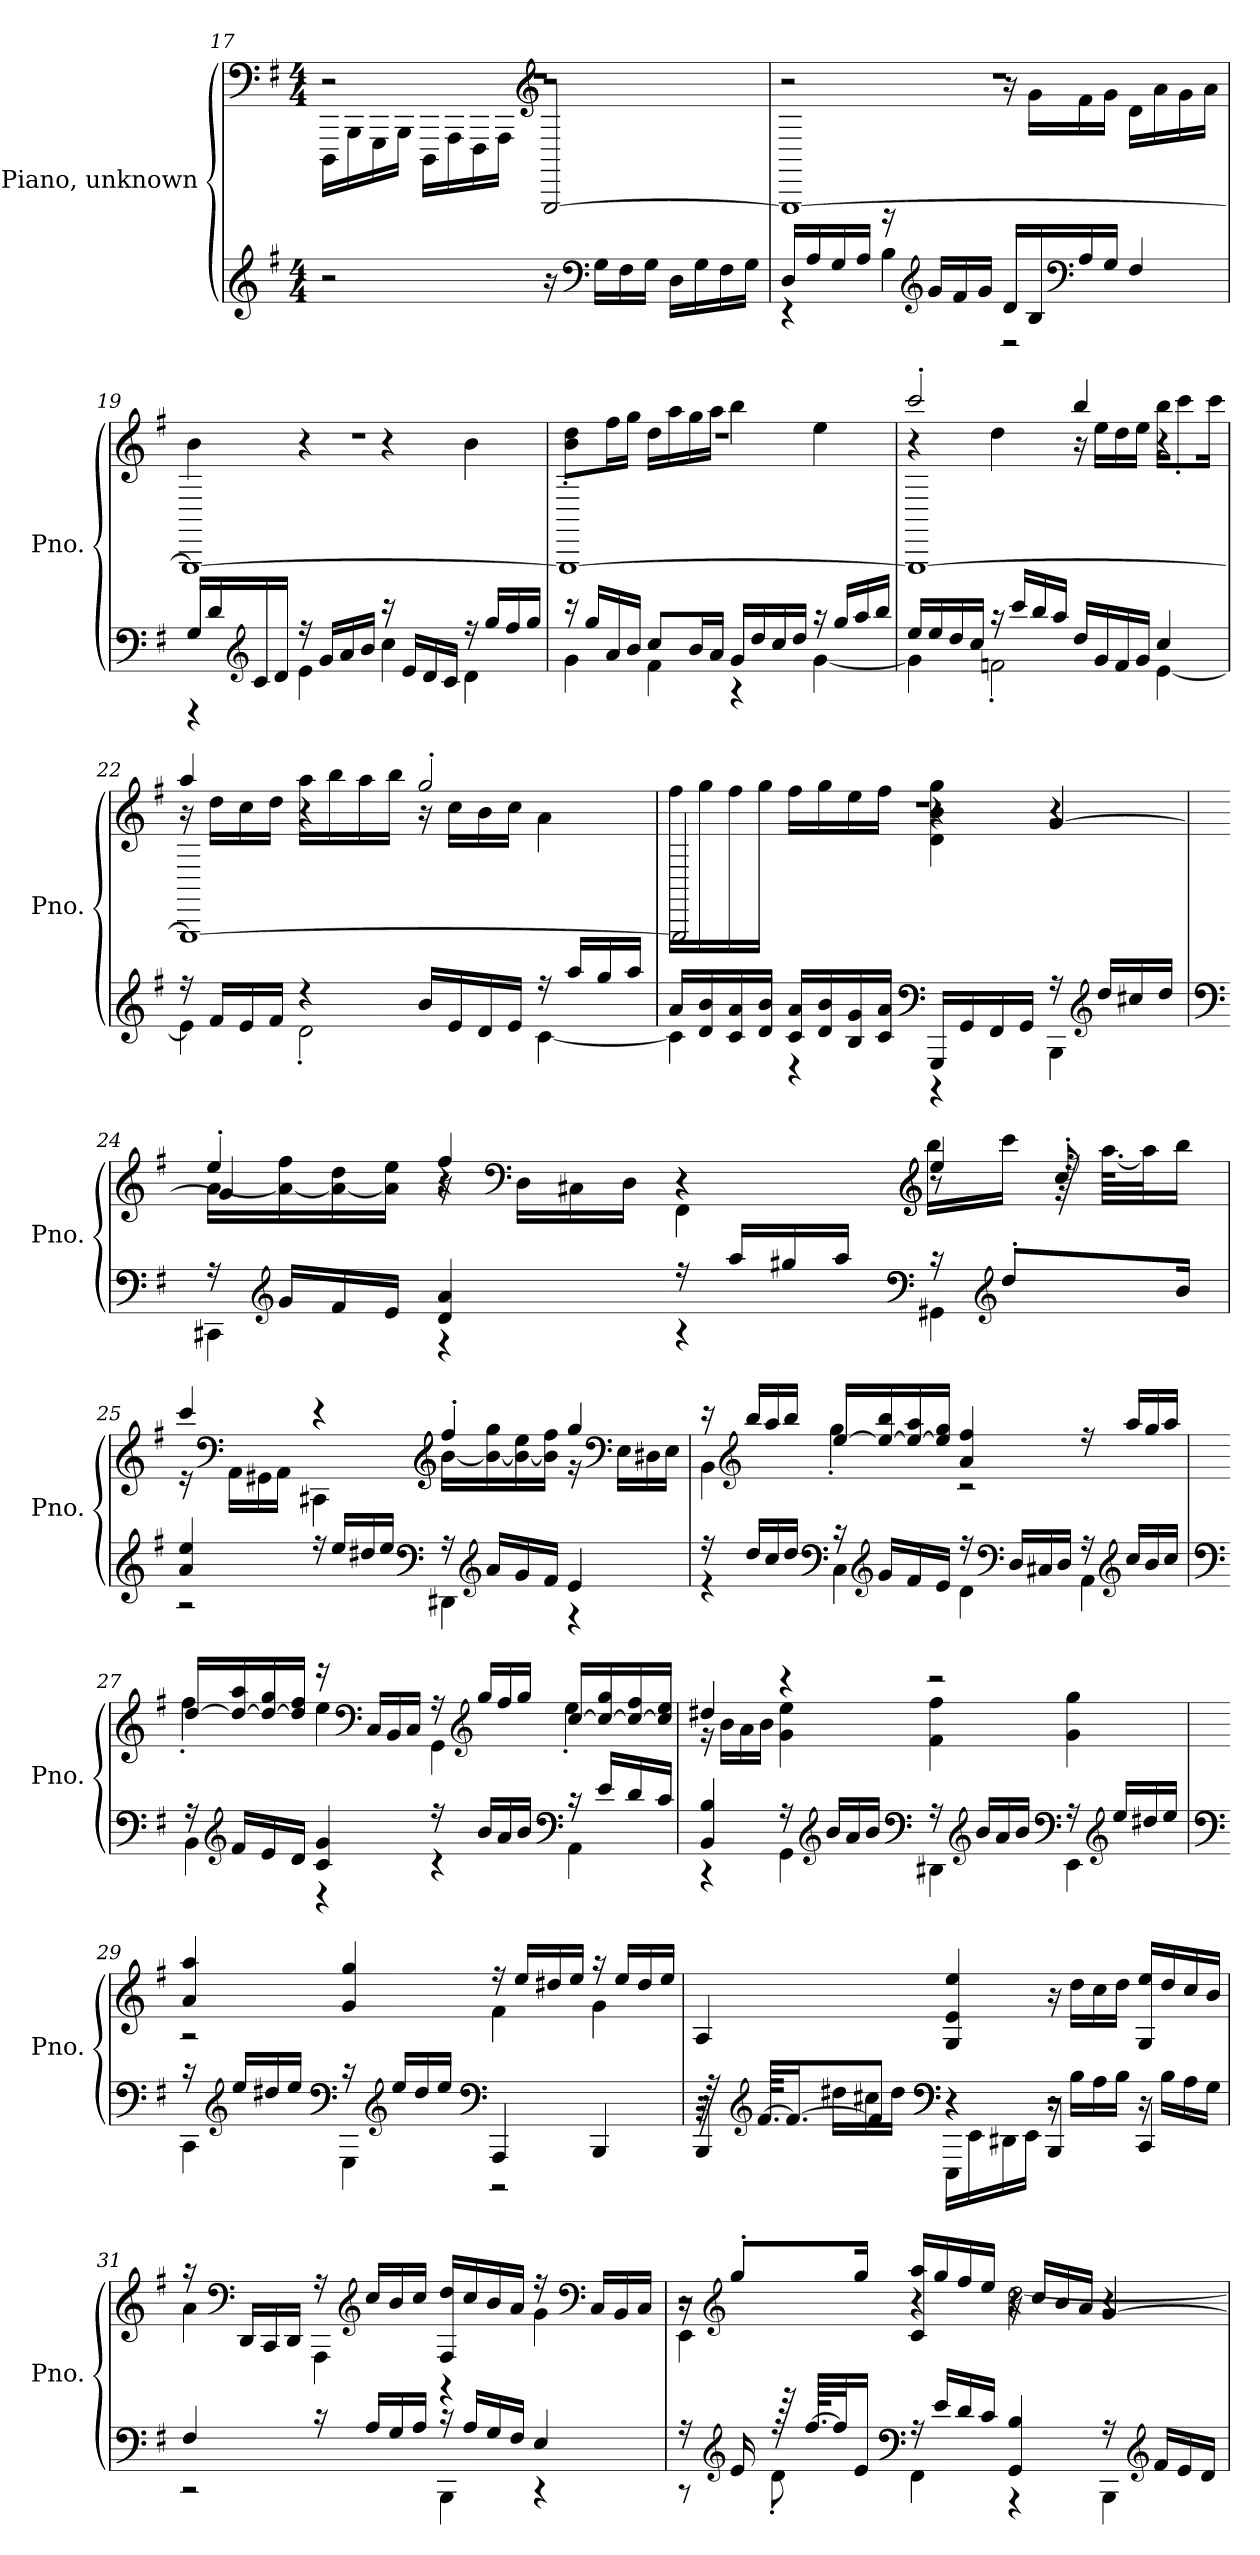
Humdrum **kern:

**kern	**kern
*part1	*part1
*staff2	*staff1
*I"Piano, unknown	*
*I'Pno.	*
!!LO:LB:g=z
*clefG2	*clefF4
*k[f#]	*k[f#]
*M4/4	*M4/4
=17	=17
*	*^
*	*	*^
2r	1r	16DDD\LL	2r
.	.	16BBB\	.
.	.	16GGG\	.
.	.	16BBB\JJ	.
.	.	16DDD\LL	.
.	.	16AAA\	.
.	.	16FFF#\	.
.	.	16AAA\JJ	.
*	*clefG2	*	*
16r	.	2r	[2GGG/
*clefF4	*	*	*
16G\LL	.	.	.
16F#\	.	.	.
16G\JJ	.	.	.
16D\LL	.	.	.
16G\	.	.	.
16F#\	.	.	.
16G\JJ	.	.	.
=18	=18	=18	=18
*^	*	*	*
16D/LL	4r	1r	2r	1GGG_
16A/	.	.	.	.
16G/	.	.	.	.
16A/JJ	.	.	.	.
16r	4B\	.	.	.
*clefG2	*	*	*	*
16g/LL	.	.	.	.
16f#/	.	.	.	.
16g/JJ	.	.	.	.
16d/LL	2r	.	16r	.
16B/	.	.	16g\LL	.
*clefF4	*	*	*	*
16A/	.	.	16f#\	.
16G/JJ	.	.	16g\JJ	.
4F#/	.	.	16d\LL	.
.	.	.	16a\	.
.	.	.	16g\	.
.	.	.	16a\JJ	.
!!LO:LB:g=z	!!	!!
=19	=19	=19	=19	=19
16G/LL	4r	1r	4b\	1GGG_
16d/	.	.	.	.
*clefG2	*	*	*	*
16c/	.	.	.	.
16d/JJ	.	.	.	.
16r	4e\	.	4r	.
16g/LL	.	.	.	.
16a/	.	.	.	.
16b/JJ	.	.	.	.
16r	4cc\	.	4r	.
16e/LL	.	.	.	.
16d/	.	.	.	.
16c/JJ	.	.	.	.
16r	4d\	.	4b\	.
16gg/LL	.	.	.	.
16ff#/	.	.	.	.
16gg/JJ	.	.	.	.
=20	=20	=20	=20	=20
16r	4g\	1r	8b\' 8dd\'L	1GGG_
16gg/LL	.	.	.	.
16a/	.	.	16ff#\L	.
16b/JJ	.	.	16gg\JJ	.
8cc/L	4f#\	.	16dd\LL	.
.	.	.	16aa\	.
16b/L	.	.	16gg\	.
16a/JJ	.	.	16aa\JJ	.
16g/LL	4r	.	4bb\	.
16dd/	.	.	.	.
16cc/	.	.	.	.
16dd/JJ	.	.	.	.
16r	[4g\	.	4ee\	.
16gg/LL	.	.	.	.
16aa/	.	.	.	.
16bb/JJ	.	.	.	.
!!LO:LB:g=z	!!	!!
=21	=21	=21	=21	=21
16ee/LL	4g\]	2ccc'/	4r	1GGG_
16ee/	.	.	.	.
16dd/	.	.	.	.
16cc/JJ	.	.	.	.
16r	2fn'\	.	4dd\	.
16ccc/LL	.	.	.	.
16bb/	.	.	.	.
16aa/JJ	.	.	.	.
16dd/LL	.	4bb/	16r	.
16g/	.	.	16ee\LL	.
16f/	.	.	16dd\	.
16g/JJ	.	.	16ee\JJ	.
4cc/	[4e\	4r	16bb\KL	.
.	.	.	8ccc'\	.
.	.	.	16ccc\Jk	.
=22	=22	=22	=22	=22
16r	4e\]	4aa/	16r	1GGG_
16f#/LL	.	.	16dd\LL	.
16e/	.	.	16cc\	.
16f#/JJ	.	.	16dd\JJ	.
4r	2d'\	4r	16aa\LL	.
.	.	.	16bb\	.
.	.	.	16aa\	.
.	.	.	16bb\JJ	.
16b/LL	.	2gg'/	16r	.
16e/	.	.	16cc\LL	.
16d/	.	.	16b\	.
16e/JJ	.	.	16cc\JJ	.
16r	[4c\	.	4a\	.
16aa/LL	.	.	.	.
16gg/	.	.	.	.
16aa/JJ	.	.	.	.
!!LO:LB:g=z	!!	!!
=23	=23	=23	=23	=23
16a/LL	4c\]	1r	16ff#\LL	2GGG/]
16d/ 16b/	.	.	16gg\	.
16c/ 16a/	.	.	16ff#\	.
16d/ 16b/JJ	.	.	16gg\JJ	.
16c/ 16a/LL	4r	.	16ff#\LL	.
16d/ 16b/	.	.	16gg\	.
16B/ 16g/	.	.	16ee\	.
16c/ 16a/JJ	.	.	16ff#\JJ	.
*clefF4	*	*	*	*
16GGG/LL	4r	.	4d\ 4b\ 4gg\	4r
16GG/	.	.	.	.
16FF#/	.	.	.	.
16GG/JJ	.	.	.	.
16r	4BBB\	.	4r	[4g/
*clefG2	*	*	*	*
16dd/LL	.	.	.	.
16cc#X/	.	.	.	.
16dd/JJ	.	.	.	.
!!LO:PB:g=z	!!	!!
=24	=24	=24	=24	=24
*clefF4	*	*	*	*
16r	4CC#X\	4ee'/	[16a\LL	4g/]
*clefG2	*	*	*	*
16g/LL	.	.	16a\_ 16ff#\	.
16f#/	.	.	16a\_ 16dd\	.
16e/JJ	.	.	16a\] 16ee\JJ	.
4d/ 4a/	4r	4r	16r	4ff#/
*	*	*clefF4	*	*
.	.	.	16D\LL	.
.	.	.	16C#X\	.
.	.	.	16D\JJ	.
16r	4r	4r	4FF#\	4r
16aa/LL	.	.	.	.
16gg#X/	.	.	.	.
16aa/JJ	.	.	.	.
*clefF4	*	*clefG2	*	*
16r	4GG#X\	4ee/	16bb\LL	8r
*clefG2	*	*	*	*
8dd'/L	.	.	16ccc\JJ	.
.	.	.	128r	8cc'/
.	.	.	[64.aa\KLLL	.
.	.	.	32aa\J]	.
16b/Jk	.	.	16bb\JJ	.
*	*	*	*v	*v
!!LO:LB:g=z
=25	=25	=25	=25
4a/ 4ee/	2r	4ccc/	16r
*	*	*clefF4	*
.	.	.	16AA\LL
.	.	.	16GG#X\
.	.	.	16AA\JJ
16r	.	4r	4CC#X\
16ee/LL	.	.	.
16dd#X/	.	.	.
16ee/JJ	.	.	.
*clefF4	*	*clefG2	*
16r	4DD#X\	4ff#'/	[16b\LL
*clefG2	*	*	*
16a/LL	.	.	16b\_ 16gg\
16g/	.	.	16b\_ 16ee\
16f#/JJ	.	.	16b\] 16ff#\JJ
4e/	4r	4gg/	16r
*	*	*clefF4	*
.	.	.	16E\LL
.	.	.	16D#X\
.	.	.	16E\JJ
!!LO:LB:g=z	!!
=26	=26	=26	=26
16r	4r	16r	4BB\
*	*	*clefG2	*
16dd/LL	.	16bb/LL	.
16cc/	.	16aa/	.
16dd/JJ	.	16bb/JJ	.
*clefF4	*	*	*
16r	4C\	[16ee/LL	4gg'\
*clefG2	*	*	*
16g/LL	.	16ee/_ 16bb/	.
16f#/	.	16ee/_ 16aa/	.
16e/JJ	.	16ee/] 16gg/JJ	.
16r	4d\	4a/ 4ff#/	2r
*clefF4	*	*	*
16D/LL	.	.	.
16C#X/	.	.	.
16D/JJ	.	.	.
16r	4AA\	16r	.
*clefG2	*	*	*
16cc/LL	.	16aa/LL	.
16b/	.	16gg/	.
16cc/JJ	.	16aa/JJ	.
!!LO:LB:g=z	!!
=27	=27	=27	=27
*clefF4	*	*	*
16r	4BB\	[16dd/LL	4ff#'\
*clefG2	*	*	*
16f#/LL	.	16dd/_ 16aa/	.
16e/	.	16dd/_ 16gg/	.
16d/JJ	.	16dd/] 16ff#/JJ	.
4c/ 4g/	4r	16r	4ee\
*	*	*clefF4	*
.	.	16C/LL	.
.	.	16BB/	.
.	.	16C/JJ	.
16r	4r	16r	4GG\
*	*	*clefG2	*
16b/LL	.	16gg/LL	.
16a/	.	16ff#/	.
16b/JJ	.	16gg/JJ	.
*clefF4	*	*	*
16r	4AA\	[16cc/LL	4ee'\
16e/LL	.	16cc/_ 16gg/	.
16d/	.	16cc/_ 16ff#/	.
16c/JJ	.	16cc/] 16ee/JJ	.
!!LO:LB:g=z	!!
=28	=28	=28	=28
4BB/ 4B/	4r	4dd#X/	16r
.	.	.	16b\LL
.	.	.	16a\
.	.	.	16b\JJ
16r	4GG\	4r	4g\ 4ee\
*clefG2	*	*	*
16b/LL	.	.	.
16a/	.	.	.
16b/JJ	.	.	.
*clefF4	*	*	*
16r	4DD#X\	2r	4f#\ 4ff#\
*clefG2	*	*	*
16b/LL	.	.	.
16a/	.	.	.
16b/JJ	.	.	.
*clefF4	*	*	*
16r	4EE\	.	4g\ 4gg\
*clefG2	*	*	*
16ee/LL	.	.	.
16dd#X/	.	.	.
16ee/JJ	.	.	.
!!LO:LB:g=z	!!
=29	=29	=29	=29
*clefF4	*	*	*
16r	4CC\	4a/ 4aa/	2r
*clefG2	*	*	*
16ee/LL	.	.	.
16dd#X/	.	.	.
16ee/JJ	.	.	.
*clefF4	*	*	*
16r	4GGG\	4g/ 4gg/	.
*clefG2	*	*	*
16ee/LL	.	.	.
16dd#/	.	.	.
16ee/JJ	.	.	.
*clefF4	*	*	*
4AAA/	2r	16r	4f#\
.	.	16ee/LL	.
.	.	16dd#X/	.
.	.	16ee/JJ	.
4BBB/	.	16r	4g\
.	.	16ee/LL	.
.	.	16dd#/	.
.	.	16ee/JJ	.
*	*	*v	*v
!!LO:PB:g=z
=30	=30	=30
*	*^	*
128r	16r	4BBB/	4A/
*clefG2	*	*	*
[64.f#/KKLL	.	.	.
16.f#/J_	.	.	.
.	16dd#X\LL	.	.
8f#/J]	16cc#X\	.	.
.	16dd#\JJ	.	.
*clefF4	*	*	*
4r	16EEE\LL	4r	4G/ 4e/ 4ee/
.	16EE\	.	.
.	16DD#X\	.	.
.	16EE\JJ	.	.
2r	16r	4BBB/	16r
.	16B\LL	.	16dd\LL
.	16A\	.	16cc\
.	16B\JJ	.	16dd\JJ
.	16r	4CC/	16G/ 16ee/LL
.	16B\LL	.	16dd/
.	16A\	.	16cc/
.	16G\JJ	.	16b/JJ
*	*v	*v	*
!!LO:LB:g=z
=31	=31	=31
*	*	*^
4F#/	2r	16r	4a\
*	*	*clefF4	*
.	.	16DD/LL	.
.	.	16CC/	.
.	.	16DD/JJ	.
16r	.	16r	4AAA\
*	*	*clefG2	*
16A/LL	.	16cc/LL	.
16G/	.	16b/	.
16A/JJ	.	16cc/JJ	.
16r	4BBB\	16F#/ 16dd/LL	4r
16A/LL	.	16cc/	.
16G/	.	16b/	.
16F#/JJ	.	16a/JJ	.
4E/	4r	16r	4g\
*	*	*clefF4	*
.	.	16C/LL	.
.	.	16BB/	.
.	.	16C/JJ	.
!!LO:LB:g=z
=32	=32	=32	=32
*	*	*	*^
16r	8r	16r	4EE\	2r
*clefG2	*	*clefG2	*	*
16e/	.	8gg'/L	.	.
128r	8d'\	.	.	.
[64.ff#/KLLL	.	.	.	.
32ff#/J]	.	.	.	.
16e/JJ	.	16gg/Jk	.	.
*clefF4	*	*	*	*
16r	4FF#\	16c/ 16aa/LL	4r	.
16e/LL	.	16gg/	.	.
16d/	.	16ff#/	.	.
16c/JJ	.	16ee/JJ	.	.
4GG/ 4B/	4r	16r	[2dd\	4r
.	.	16cc/LL	.	.
.	.	16b/	.	.
.	.	16a/JJ	.	.
16r	4BBB\	4r	.	[4g/
*clefG2	*	*	*	*
16f#/LL	.	.	.	.
16e/	.	.	.	.
16d/JJ	.	.	.	.
*v	*v	*	*	*
*	*v	*v	*v
=	=
*-	*-
